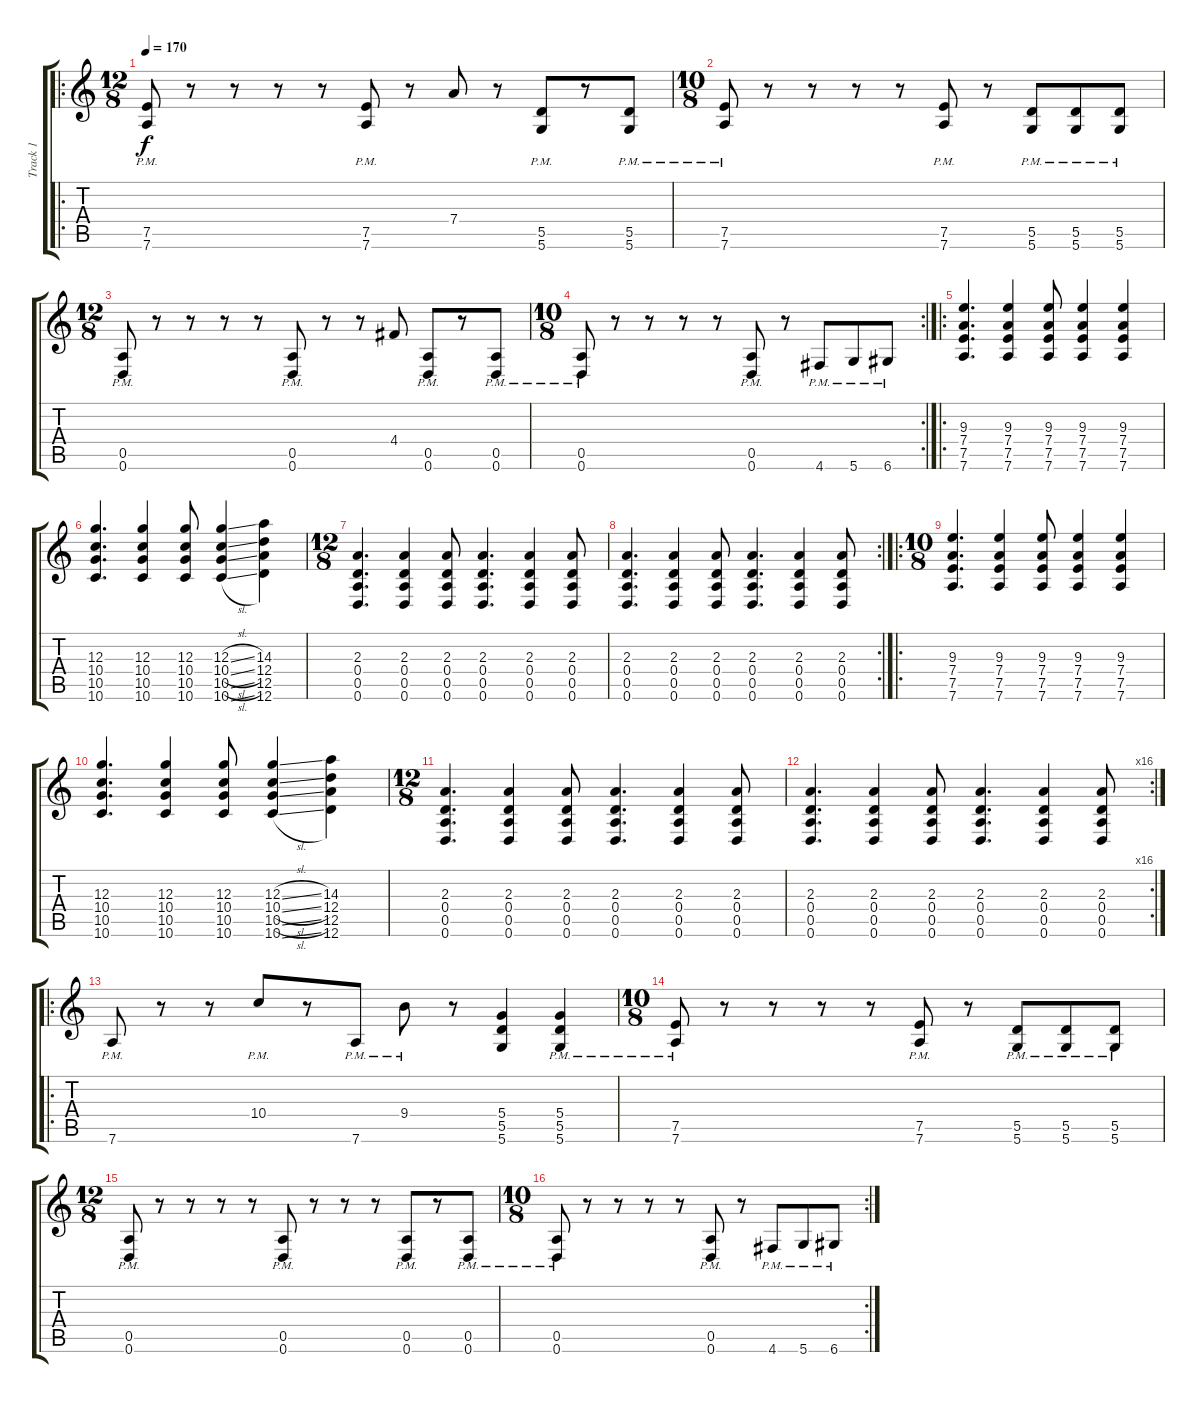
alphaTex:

\track ("Track 1" "Track 1") {instrument distortionguitar}
\staff {score tabs}
\tuning (E4 B3 G3 D3 A2 D2) {hide}
\ro
\ts (12 8)
\tempo 170
\clef g2
\ks c
(7.5{pm} 7.6{pm}).8{dy f} r.8 r.8 r.8 r.8 (7.5{pm} 7.6{pm}).8 r.8 7.4.8 r.8 (5.5{pm} 5.6{pm}).8 r.8 (5.5{pm} 5.6{pm}).8 |
\ts (10 8)
(7.5{pm} 7.6{pm}).8 r.8 r.8 r.8 r.8 (7.5{pm} 7.6{pm}).8 r.8 (5.5{pm} 5.6{pm}).8 (5.5{pm} 5.6{pm}).8 (5.5{pm} 5.6{pm}).8 |
\ts (12 8)
(0.5{pm} 0.6{pm}).8 r.8 r.8 r.8 r.8 (0.5{pm} 0.6{pm}).8 r.8 r.8 4.4.8 (0.5{pm} 0.6{pm}).8 r.8 (0.5{pm} 0.6{pm}).8 |
\rc 2
\ts (10 8)
(0.5{pm} 0.6{pm}).8 r.8 r.8 r.8 r.8 (0.5{pm} 0.6{pm}).8 r.8 4.6{pm}.8 5.6{pm}.8 6.6{pm}.8 |
\ro
(9.3 7.4 7.5 7.6).4{d} (9.3 7.4 7.5 7.6).4 (9.3 7.4 7.5 7.6).8 (9.3 7.4 7.5 7.6).4 (9.3 7.4 7.5 7.6).4 |
(12.3 10.4 10.5 10.6).4{d} (12.3 10.4 10.5 10.6).4 (12.3 10.4 10.5 10.6).8 (12.3{sl} 10.4{sl} 10.5{sl} 10.6{sl}).4 (14.3 12.4 12.5 12.6).4 |
\ts (12 8)
(2.3 0.4 0.5 0.6).4{d} (2.3 0.4 0.5 0.6).4 (2.3 0.4 0.5 0.6).8 (2.3 0.4 0.5 0.6).4{d} (2.3 0.4 0.5 0.6).4 (2.3 0.4 0.5 0.6).8 |
\rc 2
(2.3 0.4 0.5 0.6).4{d} (2.3 0.4 0.5 0.6).4 (2.3 0.4 0.5 0.6).8 (2.3 0.4 0.5 0.6).4{d} (2.3 0.4 0.5 0.6).4 (2.3 0.4 0.5 0.6).8 |
\ro
\ts (10 8)
(9.3 7.4 7.5 7.6).4{d} (9.3 7.4 7.5 7.6).4 (9.3 7.4 7.5 7.6).8 (9.3 7.4 7.5 7.6).4 (9.3 7.4 7.5 7.6).4 |
(12.3 10.4 10.5 10.6).4{d} (12.3 10.4 10.5 10.6).4 (12.3 10.4 10.5 10.6).8 (12.3{sl} 10.4{sl} 10.5{sl} 10.6{sl}).4 (14.3 12.4 12.5 12.6).4 |
\ts (12 8)
(2.3 0.4 0.5 0.6).4{d} (2.3 0.4 0.5 0.6).4 (2.3 0.4 0.5 0.6).8 (2.3 0.4 0.5 0.6).4{d} (2.3 0.4 0.5 0.6).4 (2.3 0.4 0.5 0.6).8 |
\rc 16
(2.3 0.4 0.5 0.6).4{d} (2.3 0.4 0.5 0.6).4 (2.3 0.4 0.5 0.6).8 (2.3 0.4 0.5 0.6).4{d} (2.3 0.4 0.5 0.6).4 (2.3 0.4 0.5 0.6).8 |
\ro
7.6{pm}.8 r.8 r.8 10.4{pm}.8 r.8 7.6{pm}.8 9.4{pm}.8 r.8 (5.4 5.5 5.6).4 (5.4 5.5 5.6{pm}).4 |
\ts (10 8)
(7.5{pm} 7.6{pm}).8 r.8 r.8 r.8 r.8 (7.5{pm} 7.6{pm}).8 r.8 (5.5{pm} 5.6{pm}).8 (5.5{pm} 5.6{pm}).8 (5.5{pm} 5.6{pm}).8 |
\ts (12 8)
(0.5{pm} 0.6{pm}).8 r.8 r.8 r.8 r.8 (0.5{pm} 0.6{pm}).8 r.8 r.8 r.8 (0.5{pm} 0.6{pm}).8 r.8 (0.5{pm} 0.6{pm}).8 |
\rc 2
\ts (10 8)
(0.5{pm} 0.6{pm}).8 r.8 r.8 r.8 r.8 (0.5{pm} 0.6{pm}).8 r.8 4.6{pm}.8 5.6{pm}.8 6.6{pm}.8
